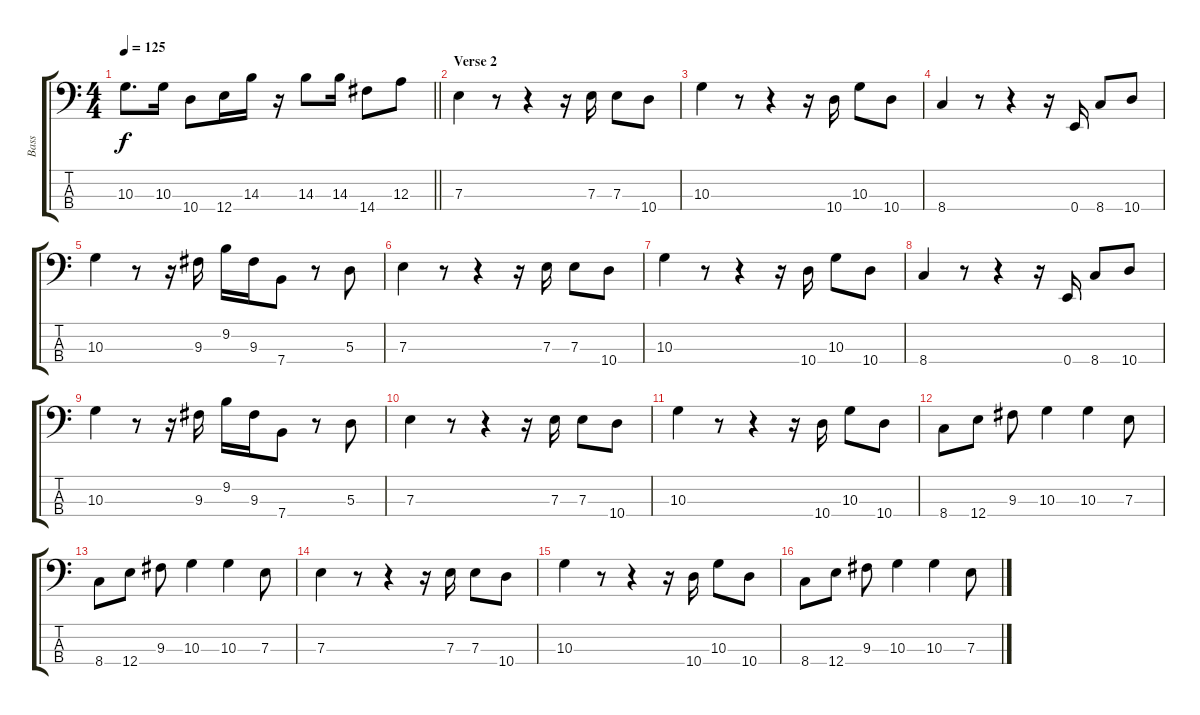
\track ("Bass" "Bass") {instrument electricbassfinger}
\staff {score tabs}
\tuning (G2 D2 A1 E1) {hide}
\ts (4 4)
\tempo 125
\clef f4
\barLineRight lightlight
\ks c
10.3.8{d dy f} 10.3.16 10.4.8 12.4.16 14.3.16 r.16 14.3.8 14.3.16 14.4.8 12.3.8 |
\section ("" "Verse 2")
7.3.4 r.8 r.4 r.16 7.3.16 7.3.8 10.4.8 |
10.3.4 r.8 r.4 r.16 10.4.16 10.3.8 10.4.8 |
8.4.4 r.8 r.4 r.16 0.4.16 8.4.8 10.4.8 |
10.3.4 r.8 r.16 9.3.16 9.2.16 9.3.16 7.4.8 r.8 5.3.8 |
7.3.4 r.8 r.4 r.16 7.3.16 7.3.8 10.4.8 |
10.3.4 r.8 r.4 r.16 10.4.16 10.3.8 10.4.8 |
8.4.4 r.8 r.4 r.16 0.4.16 8.4.8 10.4.8 |
10.3.4 r.8 r.16 9.3.16 9.2.16 9.3.16 7.4.8 r.8 5.3.8 |
7.3.4 r.8 r.4 r.16 7.3.16 7.3.8 10.4.8 |
10.3.4 r.8 r.4 r.16 10.4.16 10.3.8 10.4.8 |
8.4.8 12.4.8 9.3.8 10.3.4 10.3.4 7.3.8 |
8.4.8 12.4.8 9.3.8 10.3.4 10.3.4 7.3.8 |
7.3.4 r.8 r.4 r.16 7.3.16 7.3.8 10.4.8 |
10.3.4 r.8 r.4 r.16 10.4.16 10.3.8 10.4.8 |
8.4.8 12.4.8 9.3.8 10.3.4 10.3.4 7.3.8
